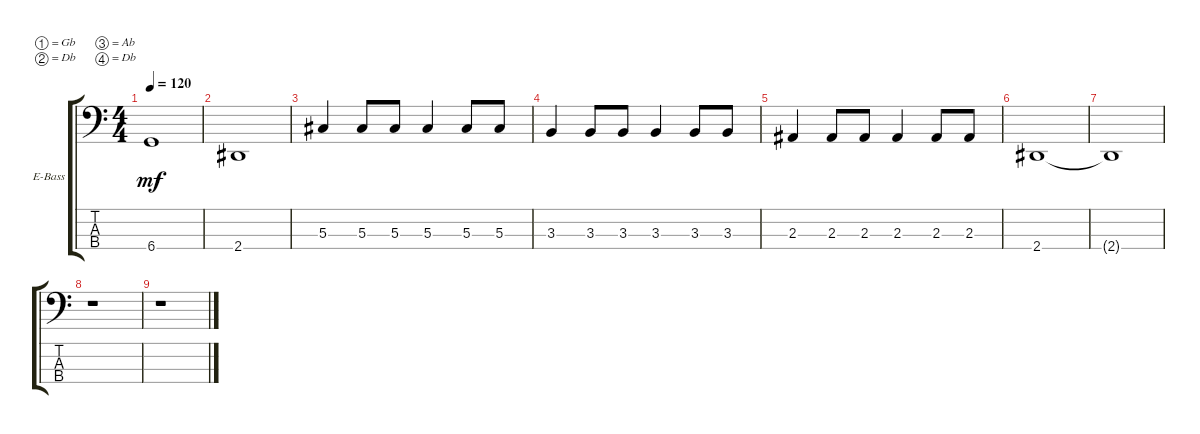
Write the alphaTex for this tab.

\defaultSystemsLayout 4
\bracketExtendMode groupsimilarinstruments
\firstSystemTrackNameOrientation horizontal
\otherSystemsTrackNameOrientation horizontal
\track ("Electric Bass" "E-Bass") {instrument electricbassfinger}
\staff {score tabs}
\tuning (Gb2 Db2 Ab1 Db1)
\ts (4 4)
\tempo 120
\clef f4
\scale
0.333333
\ks c
6.4.1{dy mf} |
\scale
0.333333 2.4.1 |
\scale
0.333333 5.3.4 5.3.8 5.3.8 5.3.4 5.3.8 5.3.8 |
\scale
0.333333 3.3.4 3.3.8 3.3.8 3.3.4 3.3.8 3.3.8 |
\scale
0.333333 2.3.4 2.3.8 2.3.8 2.3.4 2.3.8 2.3.8 |
\scale
0.333333 2.4.1 |
\scale
0.333333 2.4{t}.1 |
\scale
0.333333 r.1 |
r.1
